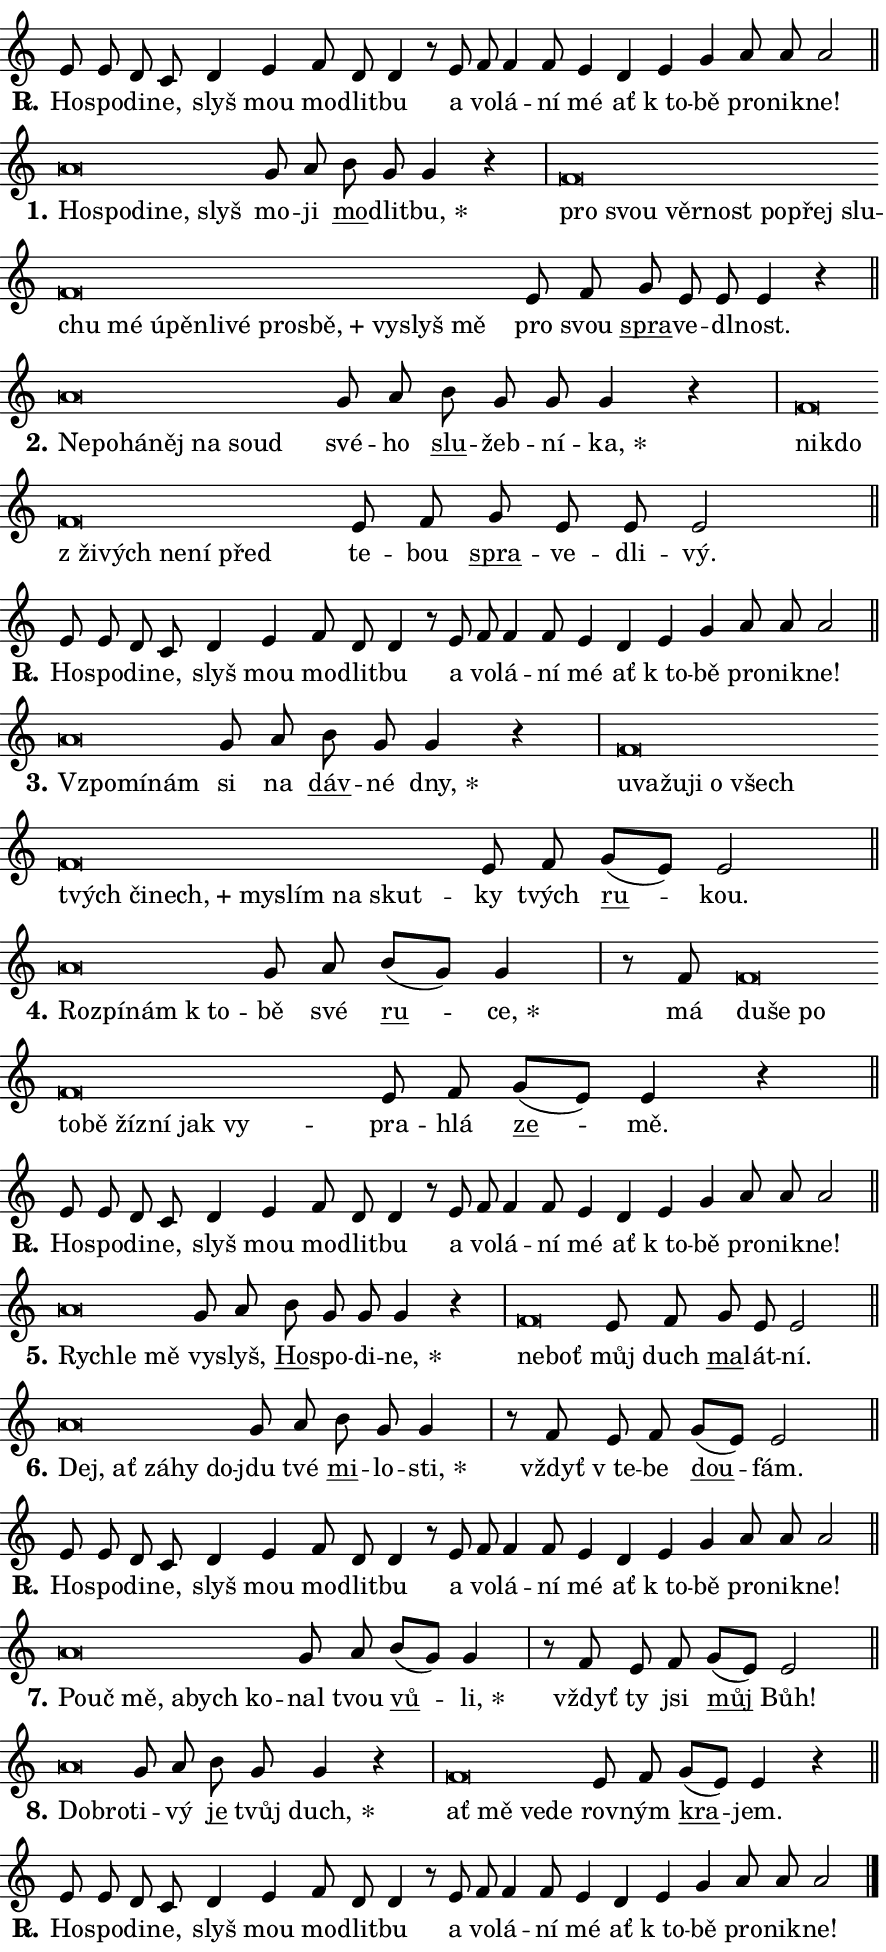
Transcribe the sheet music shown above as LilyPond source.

\version "2.24.0"
\header { tagline = "" }
\paper {
  indent = 0\cm
  top-margin = 0\cm
  right-margin = 0.13\cm % to fit lyric hyphens
  bottom-margin = 0\cm
  left-margin = 0\cm
  paper-width = 15\cm
  page-breaking = #ly:one-page-breaking
  system-system-spacing.basic-distance = #11
  score-system-spacing.basic-distance = #11
  ragged-last = ##f
}


%% Author: Thomas Morley
%% https://lists.gnu.org/archive/html/lilypond-user/2020-05/msg00002.html
#(define (line-position grob)
"Returns position of @var[grob} in current system:
   @code{'start}, if at first time-step
   @code{'end}, if at last time-step
   @code{'middle} otherwise
"
  (let* ((col (ly:item-get-column grob))
         (ln (ly:grob-object col 'left-neighbor))
         (rn (ly:grob-object col 'right-neighbor))
         (col-to-check-left (if (ly:grob? ln) ln col))
         (col-to-check-right (if (ly:grob? rn) rn col))
         (break-dir-left
           (and
             (ly:grob-property col-to-check-left 'non-musical #f)
             (ly:item-break-dir col-to-check-left)))
         (break-dir-right
           (and
             (ly:grob-property col-to-check-right 'non-musical #f)
             (ly:item-break-dir col-to-check-right))))
        (cond ((eqv? 1 break-dir-left) 'start)
              ((eqv? -1 break-dir-right) 'end)
              (else 'middle))))

#(define (tranparent-at-line-position vctor)
  (lambda (grob)
  "Relying on @code{line-position} select the relevant enry from @var{vctor}.
Used to determine transparency,"
    (case (line-position grob)
      ((end) (not (vector-ref vctor 0)))
      ((middle) (not (vector-ref vctor 1)))
      ((start) (not (vector-ref vctor 2))))))

noteHeadBreakVisibility =
#(define-music-function (break-visibility)(vector?)
"Makes @code{NoteHead}s transparent relying on @var{break-visibility}"
#{
  \override NoteHead.transparent =
    #(tranparent-at-line-position break-visibility)
#})

#(define delete-ledgers-for-transparent-note-heads
  (lambda (grob)
    "Reads whether a @code{NoteHead} is transparent.
If so this @code{NoteHead} is removed from @code{'note-heads} from
@var{grob}, which is supposed to be @code{LedgerLineSpanner}.
As a result ledgers are not printed for this @code{NoteHead}"
    (let* ((nhds-array (ly:grob-object grob 'note-heads))
           (nhds-list
             (if (ly:grob-array? nhds-array)
                 (ly:grob-array->list nhds-array)
                 '()))
           ;; Relies on the transparent-property being done before
           ;; Staff.LedgerLineSpanner.after-line-breaking is executed.
           ;; This is fragile ...
           (to-keep
             (remove
               (lambda (nhd)
                 (ly:grob-property nhd 'transparent #f))
               nhds-list)))
      ;; TODO find a better method to iterate over grob-arrays, similiar
      ;; to filter/remove etc for lists
      ;; For now rebuilt from scratch
      (set! (ly:grob-object grob 'note-heads)  '())
      (for-each
        (lambda (nhd)
          (ly:pointer-group-interface::add-grob grob 'note-heads nhd))
        to-keep))))

squashNotes = {
  \override NoteHead.X-extent = #'(-0.2 . 0.2)
  \override NoteHead.Y-extent = #'(-0.75 . 0)
  \override NoteHead.stencil =
    #(lambda (grob)
       (let ((pos (ly:grob-property grob 'staff-position)))
         (begin
           (if (< pos -7) (display "ERROR: Lower brevis then expected\n") (display ""))
           (if (<= pos -6) ly:text-interface::print ly:note-head::print))))
}
unSquashNotes = {
  \revert NoteHead.X-extent
  \revert NoteHead.Y-extent
  \revert NoteHead.stencil
}

hideNotes = \noteHeadBreakVisibility #begin-of-line-visible
unHideNotes = \noteHeadBreakVisibility #all-visible

% work-around for resetting accidentals
% https://lilypond.org/doc/v2.23/Documentation/notation/displaying-rhythms#unmetered-music
cadenzaMeasure = {
  \cadenzaOff
  \partial 1024 s1024
  \cadenzaOn
}

#(define-markup-command (accent layout props text) (markup?)
  "Underline accented syllable"
  (interpret-markup layout props
    #{\markup \override #'(offset . 4.3) \underline { #text }#}))

responsum = \markup \concat {
  "R" \hspace #-1.05 \path #0.1 #'((moveto 0 0.07) (lineto 0.9 0.8)) \hspace #0.05 "."
}

spaceSize = #0.6828661417322834 % exact space size for TeX Gyre Schola

\layout {
  \context {
    \Staff
    \remove "Time_signature_engraver"
    \override LedgerLineSpanner.after-line-breaking = #delete-ledgers-for-transparent-note-heads
  }
  \context {
    \Lyrics {
      \override LyricSpace.minimum-distance = \spaceSize
      \override LyricText.font-name = #"TeX Gyre Schola"
      \override LyricText.font-size = 1
      \override StanzaNumber.font-name = #"TeX Gyre Schola Bold"
      \override StanzaNumber.font-size = 1
    }
  }
  \context {
    \Score 
    \override NoteHead.text =
      #(lambda (grob) 
        (let ((pos (ly:grob-property grob 'staff-position)))
          #{\markup {
            \combine
              \halign #-0.55 \raise #(if (= pos -6) 0 0.5) \override #'(thickness . 2) \draw-line #'(3.2 . 0)
              \musicglyph "noteheads.sM1"
          }#}))
  }
}

% magnetic-lyrics.ily
%
%   written by
%     Jean Abou Samra <jean@abou-samra.fr>
%     Werner Lemberg <wl@gnu.org>
%
%   adapted by
%     Jiri Hon <jiri.hon@gmail.com>
%
% Version 2022-Apr-15

% https://www.mail-archive.com/lilypond-user@gnu.org/msg149350.html

#(define (Left_hyphen_pointer_engraver context)
   "Collect syllable-hyphen-syllable occurrences in lyrics and store
them in properties.  This engraver only looks to the left.  For
example, if the lyrics input is @code{foo -- bar}, it does the
following.

@itemize @bullet
@item
Set the @code{text} property of the @code{LyricHyphen} grob between
@q{foo} and @q{bar} to @code{foo}.

@item
Set the @code{left-hyphen} property of the @code{LyricText} grob with
text @q{foo} to the @code{LyricHyphen} grob between @q{foo} and
@q{bar}.
@end itemize

Use this auxiliary engraver in combination with the
@code{lyric-@/text::@/apply-@/magnetic-@/offset!} hook."
   (let ((hyphen #f)
         (text #f))
     (make-engraver
      (acknowledgers
       ((lyric-syllable-interface engraver grob source-engraver)
        (set! text grob)))
      (end-acknowledgers
       ((lyric-hyphen-interface engraver grob source-engraver)
        ;(when (not (grob::has-interface grob 'lyric-space-interface))
          (set! hyphen grob)));)
      ((stop-translation-timestep engraver)
       (when (and text hyphen)
         (ly:grob-set-object! text 'left-hyphen hyphen))
       (set! text #f)
       (set! hyphen #f)))))

#(define (lyric-text::apply-magnetic-offset! grob)
   "If the space between two syllables is less than the value in
property @code{LyricText@/.details@/.squash-threshold}, move the right
syllable to the left so that it gets concatenated with the left
syllable.

Use this function as a hook for
@code{LyricText@/.after-@/line-@/breaking} if the
@code{Left_@/hyphen_@/pointer_@/engraver} is active."
   (let ((hyphen (ly:grob-object grob 'left-hyphen #f)))
     (when hyphen
       (let ((left-text (ly:spanner-bound hyphen LEFT)))
         (when (grob::has-interface left-text 'lyric-syllable-interface)
           (let* ((common (ly:grob-common-refpoint grob left-text X))
                  (this-x-ext (ly:grob-extent grob common X))
                  (left-x-ext
                   (begin
                     ;; Trigger magnetism for left-text.
                     (ly:grob-property left-text 'after-line-breaking)
                     (ly:grob-extent left-text common X)))
                  ;; `delta` is the gap width between two syllables.
                  (delta (- (interval-start this-x-ext)
                            (interval-end left-x-ext)))
                  (details (ly:grob-property grob 'details))
                  (threshold (assoc-get 'squash-threshold details 0.2)))
             (when (< delta threshold)
               (let* (;; We have to manipulate the input text so that
                      ;; ligatures crossing syllable boundaries are not
                      ;; disabled.  For languages based on the Latin
                      ;; script this is essentially a beautification.
                      ;; However, for non-Western scripts it can be a
                      ;; necessity.
                      (lt (ly:grob-property left-text 'text))
                      (rt (ly:grob-property grob 'text))
                      (is-space (grob::has-interface hyphen 'lyric-space-interface))
                      (space (if is-space " " ""))
                      (extra-delta (if is-space spaceSize 0))
                      ;; Append new syllable.
                      (ltrt-space (if (and (string? lt) (string? rt))
                                (string-append lt space rt)
                                (make-concat-markup (list lt space rt))))
                      ;; Right-align `ltrt` to the right side.
                      (ltrt-space-markup (grob-interpret-markup
                               grob
                               (make-translate-markup
                                (cons (interval-length this-x-ext) 0)
                                (make-right-align-markup ltrt-space)))))
                 (begin
                   ;; Don't print `left-text`.
                   (ly:grob-set-property! left-text 'stencil #f)
                   ;; Set text and stencil (which holds all collected
                   ;; syllables so far) and shift it to the left.
                   (ly:grob-set-property! grob 'text ltrt-space)
                   (ly:grob-set-property! grob 'stencil ltrt-space-markup)
                   (ly:grob-translate-axis! grob (- (- delta extra-delta)) X))))))))))


#(define (lyric-hyphen::displace-bounds-first grob)
   ;; Make very sure this callback isn't triggered too early.
   (let ((left (ly:spanner-bound grob LEFT))
         (right (ly:spanner-bound grob RIGHT)))
     (ly:grob-property left 'after-line-breaking)
     (ly:grob-property right 'after-line-breaking)
     (ly:lyric-hyphen::print grob)))

squashThreshold = #0.4

\layout {
  \context {
    \Lyrics
    \consists #Left_hyphen_pointer_engraver
    \override LyricText.after-line-breaking =
      #lyric-text::apply-magnetic-offset!
    \override LyricHyphen.stencil = #lyric-hyphen::displace-bounds-first
    \override LyricText.details.squash-threshold = \squashThreshold
    \override LyricHyphen.minimum-distance = 0
    \override LyricHyphen.minimum-length = \squashThreshold
  }
}

squashText = \override LyricText.details.squash-threshold = 9999
unSquashText = \override LyricText.details.squash-threshold = \squashThreshold

leftText = \override LyricText.self-alignment-X = #LEFT
unLeftText = \revert LyricText.self-alignment-X

starOffset = #(lambda (grob) 
                (let ((x_offset (ly:self-alignment-interface::aligned-on-x-parent grob)))
                  (if (= x_offset 0) 0 (+ x_offset 1.2))))

star = #(define-music-function (syllable)(string?)
"Append star separator at the end of a syllable"
#{
  \once \override LyricText.X-offset = #starOffset
  \lyricmode { \markup {
    #syllable
    \override #'((font-name . "TeX Gyre Schola Bold")) \hspace #0.2 \lower #0.65 \larger "*"
  } }
#})

starAccent = #(define-music-function (syllable)(string?)
"Append star separator at the end of a syllable and make accent"
#{
  \once \override LyricText.X-offset = #starOffset
  \lyricmode { \markup {
    \accent #syllable
    \override #'((font-name . "TeX Gyre Schola Bold")) \hspace #0.2 \lower #0.65 \larger "*"
  } }
#})

breath = #(define-music-function (syllable)(string?)
"Append breathing indicator at the end of a syllable"
#{
  \lyricmode { \markup { #syllable "+" } }
#})

optionalBreath = #(define-music-function (syllable)(string?)
"Append optional breathing indicator at the end of a syllable"
#{
  \lyricmode { \markup { #syllable "(+)" } }
#})


\score {
    <<
        \new Voice = "melody" { \cadenzaOn \key c \major \relative { e'8 e d c \bar "" d4 e \bar "" f8 d d4 \bar "" r8 e f f4 f8 \bar "" e4 d \bar "" e g \bar "" a8 a a2 \cadenzaMeasure \bar "||" \break } }
        \new Lyrics \lyricsto "melody" { \lyricmode { \set stanza = \responsum
Ho -- spo -- di -- ne, slyš mou mo -- dlit -- bu a vo -- lá -- ní mé ať "k to" -- bě pro -- nik -- ne! } }
    >>
    \layout {}
}

\score {
    <<
        \new Voice = "melody" { \cadenzaOn \key c \major \relative { \squashNotes a'\breve*1/16 \hideNotes \breve*1/16 \bar "" \breve*1/16 \bar "" \breve*1/16 \breve*1/16 \bar "" \unHideNotes \unSquashNotes g8 a \bar "" b g g4 r \cadenzaMeasure \bar "|" \squashNotes f\breve*1/16 \hideNotes \breve*1/16 \bar "" \breve*1/16 \bar "" \breve*1/16 \bar "" \breve*1/16 \bar "" \breve*1/16 \bar "" \breve*1/16 \bar "" \breve*1/16 \bar "" \breve*1/16 \bar "" \breve*1/16 \bar "" \breve*1/16 \bar "" \breve*1/16 \bar "" \breve*1/16 \bar "" \breve*1/16 \bar "" \breve*1/16 \bar "" \breve*1/16 \bar "" \breve*1/16 \breve*1/16 \bar "" \unHideNotes \unSquashNotes e8 f \bar "" g e e e4 r \cadenzaMeasure \bar "||" \break } }
        \new Lyrics \lyricsto "melody" { \lyricmode { \set stanza = "1."
\leftText Ho -- \squashText spo -- di -- ne, slyš \unLeftText \unSquashText mo -- ji \markup \accent mo -- dlit -- \star bu, \leftText pro \squashText svou věr -- nost po -- přej slu -- chu mé ú -- pěn -- li -- vé pro -- \breath "sbě," vy -- slyš mě \unLeftText \unSquashText pro svou \markup \accent spra -- ve -- dl -- nost. } }
    >>
    \layout {}
}

\score {
    <<
        \new Voice = "melody" { \cadenzaOn \key c \major \relative { \squashNotes a'\breve*1/16 \hideNotes \breve*1/16 \bar "" \breve*1/16 \bar "" \breve*1/16 \bar "" \breve*1/16 \breve*1/16 \bar "" \unHideNotes \unSquashNotes g8 a \bar "" b g g g4 r \cadenzaMeasure \bar "|" \squashNotes f\breve*1/16 \hideNotes \breve*1/16 \bar "" \breve*1/16 \bar "" \breve*1/16 \bar "" \breve*1/16 \bar "" \breve*1/16 \breve*1/16 \bar "" \unHideNotes \unSquashNotes e8 f \bar "" g e e e2 \cadenzaMeasure \bar "||" \break } }
        \new Lyrics \lyricsto "melody" { \lyricmode { \set stanza = "2."
\leftText Ne -- \squashText po -- há -- něj na soud \unLeftText \unSquashText své -- ho \markup \accent slu -- žeb -- ní -- \star ka, \leftText ni -- \squashText kdo "z ži" -- vých ne -- ní před \unLeftText \unSquashText te -- bou \markup \accent spra -- ve -- dli -- vý. } }
    >>
    \layout {}
}

\score {
    <<
        \new Voice = "melody" { \cadenzaOn \key c \major \relative { e'8 e d c \bar "" d4 e \bar "" f8 d d4 \bar "" r8 e f f4 f8 \bar "" e4 d \bar "" e g \bar "" a8 a a2 \cadenzaMeasure \bar "||" \break } }
        \new Lyrics \lyricsto "melody" { \lyricmode { \set stanza = \responsum
Ho -- spo -- di -- ne, slyš mou mo -- dlit -- bu a vo -- lá -- ní mé ať "k to" -- bě pro -- nik -- ne! } }
    >>
    \layout {}
}

\score {
    <<
        \new Voice = "melody" { \cadenzaOn \key c \major \relative { \squashNotes a'\breve*1/16 \hideNotes \breve*1/16 \breve*1/16 \bar "" \unHideNotes \unSquashNotes g8 a \bar "" b g g4 r \cadenzaMeasure \bar "|" \squashNotes f\breve*1/16 \hideNotes \breve*1/16 \bar "" \breve*1/16 \bar "" \breve*1/16 \bar "" \breve*1/16 \bar "" \breve*1/16 \bar "" \breve*1/16 \bar "" \breve*1/16 \bar "" \breve*1/16 \bar "" \breve*1/16 \bar "" \breve*1/16 \bar "" \breve*1/16 \breve*1/16 \bar "" \unHideNotes \unSquashNotes e8 f \bar "" g[( e)] e2 \cadenzaMeasure \bar "||" \break } }
        \new Lyrics \lyricsto "melody" { \lyricmode { \set stanza = "3."
\leftText Vzpo -- \squashText mí -- nám \unLeftText \unSquashText si na \markup \accent dáv -- né \star dny, \leftText u -- \squashText va -- žu -- ji o všech tvých či -- \breath "nech," my -- slím na skut -- \unLeftText \unSquashText ky tvých \markup \accent ru -- kou. } }
    >>
    \layout {}
}

\score {
    <<
        \new Voice = "melody" { \cadenzaOn \key c \major \relative { \squashNotes a'\breve*1/16 \hideNotes \breve*1/16 \bar "" \breve*1/16 \breve*1/16 \bar "" \unHideNotes \unSquashNotes g8 a \bar "" b[( g)] g4 \cadenzaMeasure \bar "|" r8 f8 \squashNotes f\breve*1/16 \hideNotes \breve*1/16 \bar "" \breve*1/16 \bar "" \breve*1/16 \bar "" \breve*1/16 \bar "" \breve*1/16 \bar "" \breve*1/16 \bar "" \breve*1/16 \breve*1/16 \bar "" \unHideNotes \unSquashNotes e8 f \bar "" g[( e)] e4 r \cadenzaMeasure \bar "||" \break } }
        \new Lyrics \lyricsto "melody" { \lyricmode { \set stanza = "4."
\leftText Roz -- \squashText pí -- nám "k to" -- \unLeftText \unSquashText bě své \markup \accent ru -- \star ce, má \leftText du -- \squashText še po to -- bě žíz -- ní jak vy -- \unLeftText \unSquashText pra -- hlá \markup \accent ze -- mě. } }
    >>
    \layout {}
}

\score {
    <<
        \new Voice = "melody" { \cadenzaOn \key c \major \relative { e'8 e d c \bar "" d4 e \bar "" f8 d d4 \bar "" r8 e f f4 f8 \bar "" e4 d \bar "" e g \bar "" a8 a a2 \cadenzaMeasure \bar "||" \break } }
        \new Lyrics \lyricsto "melody" { \lyricmode { \set stanza = \responsum
Ho -- spo -- di -- ne, slyš mou mo -- dlit -- bu a vo -- lá -- ní mé ať "k to" -- bě pro -- nik -- ne! } }
    >>
    \layout {}
}

\score {
    <<
        \new Voice = "melody" { \cadenzaOn \key c \major \relative { \squashNotes a'\breve*1/16 \hideNotes \breve*1/16 \breve*1/16 \bar "" \unHideNotes \unSquashNotes g8 a \bar "" b g g g4 r \cadenzaMeasure \bar "|" \squashNotes f\breve*1/16 \hideNotes \breve*1/16 \bar "" \unHideNotes \unSquashNotes e8 f \bar "" g e e2 \cadenzaMeasure \bar "||" \break } }
        \new Lyrics \lyricsto "melody" { \lyricmode { \set stanza = "5."
\leftText Rych -- \squashText le mě \unLeftText \unSquashText vy -- slyš, \markup \accent Ho -- spo -- di -- \star ne, \leftText ne -- \squashText boť \unLeftText \unSquashText můj duch \markup \accent ma -- lát -- ní. } }
    >>
    \layout {}
}

\score {
    <<
        \new Voice = "melody" { \cadenzaOn \key c \major \relative { \squashNotes a'\breve*1/16 \hideNotes \breve*1/16 \bar "" \breve*1/16 \bar "" \breve*1/16 \breve*1/16 \bar "" \unHideNotes \unSquashNotes g8 a \bar "" b g g4 \cadenzaMeasure \bar "|" r8 f8 e8 f \bar "" g[( e)] e2 \cadenzaMeasure \bar "||" \break } }
        \new Lyrics \lyricsto "melody" { \lyricmode { \set stanza = "6."
\leftText Dej, \squashText ať zá -- hy do -- \unLeftText \unSquashText jdu tvé \markup \accent mi -- lo -- \star sti, vždyť "v te" -- be \markup \accent dou -- fám. } }
    >>
    \layout {}
}

\score {
    <<
        \new Voice = "melody" { \cadenzaOn \key c \major \relative { e'8 e d c \bar "" d4 e \bar "" f8 d d4 \bar "" r8 e f f4 f8 \bar "" e4 d \bar "" e g \bar "" a8 a a2 \cadenzaMeasure \bar "||" \break } }
        \new Lyrics \lyricsto "melody" { \lyricmode { \set stanza = \responsum
Ho -- spo -- di -- ne, slyš mou mo -- dlit -- bu a vo -- lá -- ní mé ať "k to" -- bě pro -- nik -- ne! } }
    >>
    \layout {}
}

\score {
    <<
        \new Voice = "melody" { \cadenzaOn \key c \major \relative { \squashNotes a'\breve*1/16 \hideNotes \breve*1/16 \bar "" \breve*1/16 \bar "" \breve*1/16 \bar "" \breve*1/16 \breve*1/16 \bar "" \unHideNotes \unSquashNotes g8 a \bar "" b[( g)] g4 \cadenzaMeasure \bar "|" r8 f8 e8 f \bar "" g[( e)] e2 \cadenzaMeasure \bar "||" \break } }
        \new Lyrics \lyricsto "melody" { \lyricmode { \set stanza = "7."
\leftText Po -- \squashText uč mě, a -- bych ko -- \unLeftText \unSquashText nal tvou \markup \accent vů -- \star li, vždyť ty jsi \markup \accent můj Bůh! } }
    >>
    \layout {}
}

\score {
    <<
        \new Voice = "melody" { \cadenzaOn \key c \major \relative { \squashNotes a'\breve*1/16 \hideNotes \breve*1/16 \bar "" \unHideNotes \unSquashNotes g8 a \bar "" b g g4 r \cadenzaMeasure \bar "|" \squashNotes f\breve*1/16 \hideNotes \breve*1/16 \bar "" \breve*1/16 \breve*1/16 \bar "" \unHideNotes \unSquashNotes e8 f \bar "" g[( e)] e4 r \cadenzaMeasure \bar "||" \break } }
        \new Lyrics \lyricsto "melody" { \lyricmode { \set stanza = "8."
\leftText Dob -- \squashText ro -- \unLeftText \unSquashText ti -- vý \markup \accent je tvůj \star duch, \leftText ať \squashText mě ve -- de \unLeftText \unSquashText rov -- ným \markup \accent kra -- jem. } }
    >>
    \layout {}
}

\score {
    <<
        \new Voice = "melody" { \cadenzaOn \key c \major \relative { e'8 e d c \bar "" d4 e \bar "" f8 d d4 \bar "" r8 e f f4 f8 \bar "" e4 d \bar "" e g \bar "" a8 a a2 \cadenzaMeasure \bar "||" \break } \bar "|." }
        \new Lyrics \lyricsto "melody" { \lyricmode { \set stanza = \responsum
Ho -- spo -- di -- ne, slyš mou mo -- dlit -- bu a vo -- lá -- ní mé ať "k to" -- bě pro -- nik -- ne! } }
    >>
    \layout {}
}
